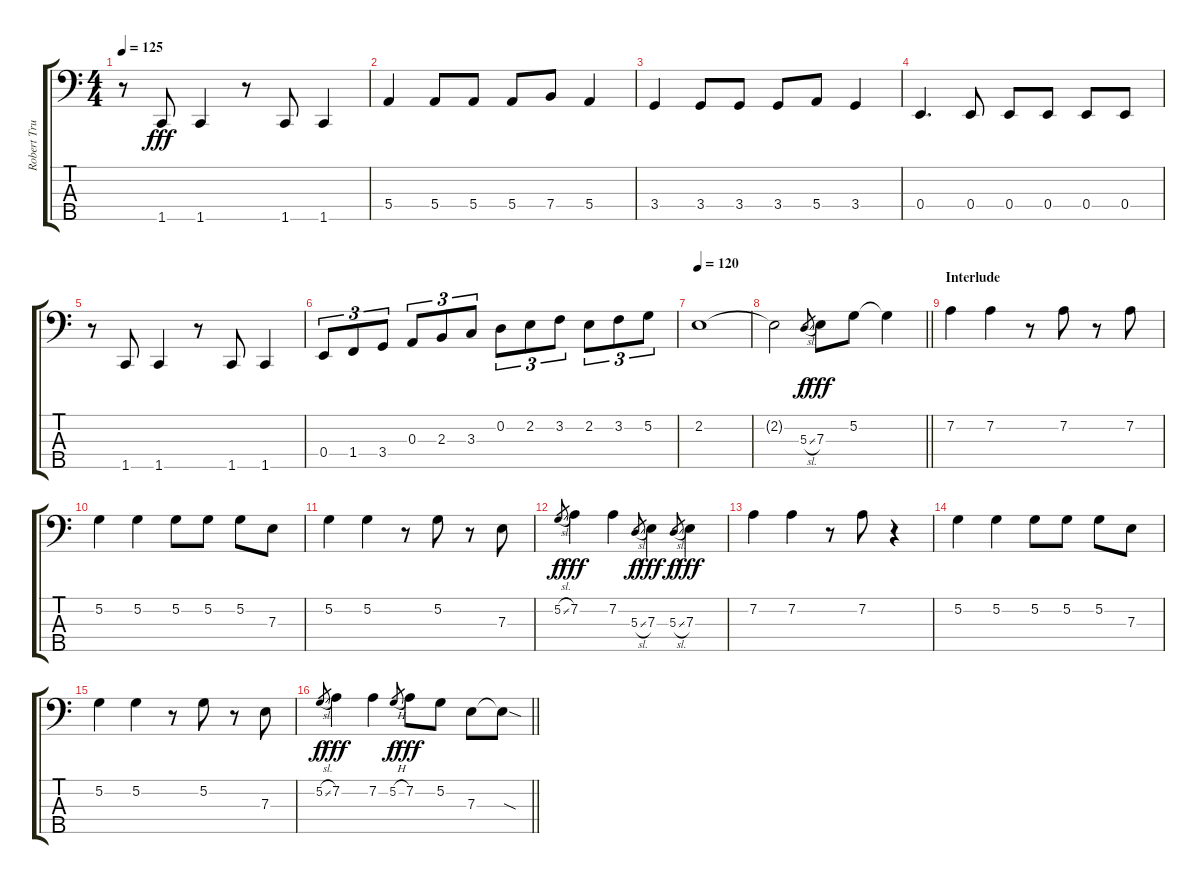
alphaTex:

\track ("Robert Trujillo" "Robert Tru") {instrument electricbassfinger}
\staff {score tabs}
\tuning (G2 D2 A1 E1 B0) {hide}
\ts (4 4)
\tempo 125
\clef f4
\ks aminor
r.8{dy fff} 1.5.8 1.5.4 r.8 1.5.8 1.5.4 |
5.4.4 5.4.8 5.4.8 5.4.8 7.4.8 5.4.4 |
3.4.4 3.4.8 3.4.8 3.4.8 5.4.8 3.4.4 |
0.4.4{d} 0.4.8 0.4.8 0.4.8 0.4.8 0.4.8 |
r.8 1.5.8 1.5.4 r.8 1.5.8 1.5.4 |
0.4.8{tu (3 2)} 1.4.8{tu (3 2)} 3.4.8{tu (3 2)} 0.3.8{tu (3 2)} 2.3.8{tu (3 2)} 3.3.8{tu (3 2)} 0.2.8{tu (3 2)} 2.2.8{tu (3 2)} 3.2.8{tu (3 2)} 2.2.8{tu (3 2)} 3.2.8{tu (3 2)} 5.2.8{tu (3 2)} |
\tempo 120
2.2.1 |
\barLineRight lightlight
2.2{t}.2 5.3{sl}.8{gr dy f} 7.3.8{dy fff} 5.2.8 5.2{t}.4 |
\section ("" "Interlude")
7.2.4 7.2.4 r.8 7.2.8 r.8 7.2.8 |
5.2.4 5.2.4 5.2.8 5.2.8 5.2.8 7.3.8 |
5.2.4 5.2.4 r.8 5.2.8 r.8 7.3.8 |
5.2{sl}.8{gr dy f} 7.2.4{dy fff} 7.2.4 5.3{sl}.8{gr dy f} 7.3.4{dy fff} 5.3{sl}.8{gr dy f} 7.3.4{dy fff} |
7.2.4 7.2.4 r.8 7.2.8 r.4 |
5.2.4 5.2.4 5.2.8 5.2.8 5.2.8 7.3.8 |
5.2.4 5.2.4 r.8 5.2.8 r.8 7.3.8 |
\barLineRight lightlight
5.2{sl}.8{gr dy f} 7.2.4{dy fff} 7.2.4 5.2{h}.8{gr dy f} 7.2.8{dy fff} 5.2.8 7.3.8 7.3{sod t}.8
